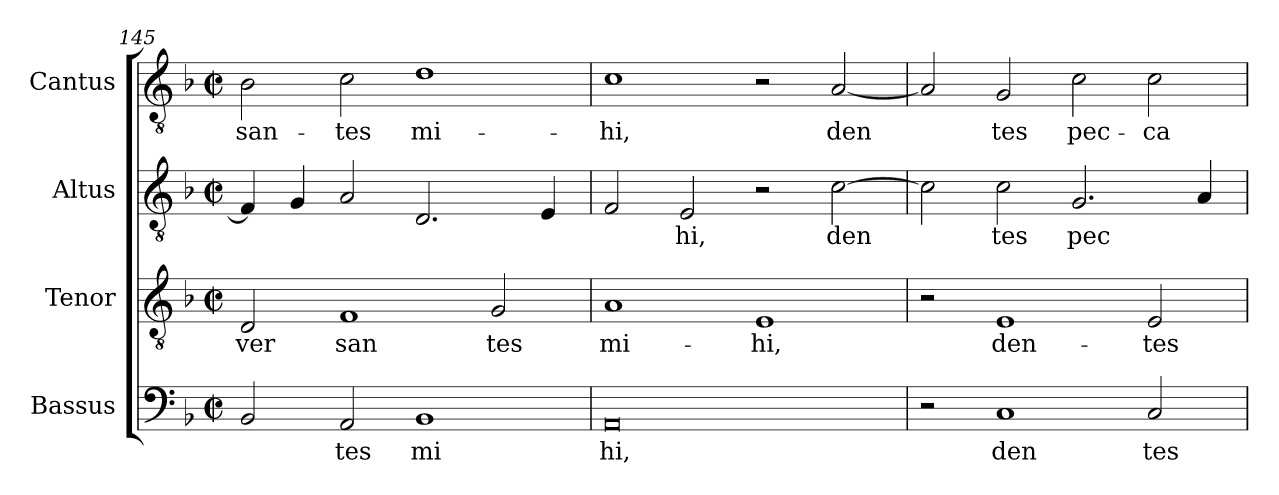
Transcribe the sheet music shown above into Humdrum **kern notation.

**kern	**text	**kern	**text	**kern	**text	**kern	**text
*part4	*part4	*part3	*part3	*part2	*part2	*part1	*part1
*staff4	*staff4	*staff3	*staff3	*staff2	*staff2	*staff1	*staff1
*I"Bassus	*	*I"Tenor	*	*I"Altus	*	*I"Cantus	*
*clefF4	*	*clefGv2	*	*clefGv2	*	*clefGv2	*
*k[b-]	*	*k[b-]	*	*k[b-]	*	*k[b-]	*
*F:	*	*F:	*	*F:	*	*F:	*
*M2/2	*	*M2/2	*	*M2/2	*	*M2/2	*
*met(c|)	*	*met(c|)	*	*met(c|)	*	*met(c|)	*
=145	=145	=145	=145	=145	=145	=145	=145
!	!LO:LY:b:cj	!	!LO:LY:b:cj	!	!LO:LY:b:cj	!	!LO:LY:b:cj
2BB-/	.	2D/	ver	4F/]	.	2B-\	-san-
!	!	!	!	!	!LO:LY:b:cj	!	!
.	.	.	.	4G/	.	.	.
!	!LO:LY:b:cj	!	!LO:LY:b:cj	!	!LO:LY:b:cj	!	!LO:LY:b:cj
2AA/	tes	1F	san	2A/	.	2c\	-tes
!	!LO:LY:b:cj	!	!	!	!LO:LY:b:cj	!	!LO:LY:b:cj
1BB-	mi	.	.	2.D/	.	1d	mi-
!	!	!	!LO:LY:b:cj	!	!	!	!
.	.	2G/	tes	.	.	.	.
!	!	!	!	!	!LO:LY:b:cj	!	!
.	.	.	.	4E/	.	.	.
!!LO:PB:g=z
=146	=146	=146	=146	=146	=146	=146	=146
!	!LO:LY:b:cj	!	!LO:LY:b:cj	!	!LO:LY:b:cj	!	!LO:LY:b:cj
0AA	hi,	1A	mi-	2F/	.	1c	-hi,
!	!	!	!	!	!LO:LY:b:cj	!	!
.	.	.	.	2E/	hi,	.	.
!	!	!	!LO:LY:b:cj	!	!	!	!
.	.	1E	-hi,	2r	.	2r	.
!	!	!	!	!	!LO:LY:b:cj	!	!LO:LY:b:cj
.	.	.	.	[>2c\	den	[<2A/	den-
=147	=147	=147	=147	=147	=147	=147	=147
!	!	!	!	!	!LO:LY:b:cj	!	!LO:LY:b:cj
2r	.	2r	.	2c\]	.	2A/]	--
!	!LO:LY:b:cj	!	!LO:LY:b:cj	!	!LO:LY:b:cj	!	!LO:LY:b:cj
1C	den	1E	den-	2c\	tes	2G/	-tes
!	!	!	!	!	!LO:LY:b:cj	!	!LO:LY:b:cj
.	.	.	.	2.G/	pec	2c\	pec-
!	!LO:LY:b:cj	!	!LO:LY:b:cj	!	!	!	!LO:LY:b:cj
2C/	tes	2E/	-tes	.	.	2c\	-ca-
!	!	!	!	!	!LO:LY:b:cj	!	!
.	.	.	.	4A/	.	.	.
=	=	=	=	=	=	=	=
*-	*-	*-	*-	*-	*-	*-	*-
